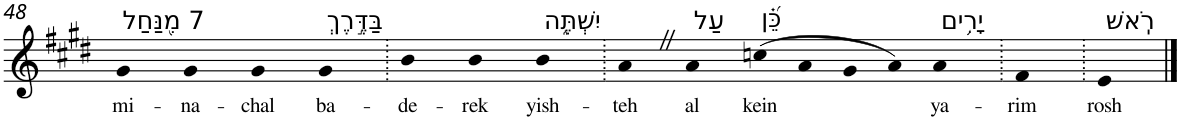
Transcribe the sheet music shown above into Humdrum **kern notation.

**kern	**text
*part1	*part1
*staff1	*staff1
*I"Piano	*
*I'Pno	*
!!LO:PB:g=z
*clefG2	*
*k[f#c#g#d#]	*
*E:	*
=48	=48
!LO:TX:a:t=7 מִ֭נַּחַל	!
!	!LO:LY:b
4g#	mi-
!	!LO:LY:b
4g#	-na-
!	!LO:LY:b
4g#	-chal
!LO:TX:a:t=בַּדֶּ֣רֶךְ	!
!	!LO:LY:b
4g#	ba-
=49.	=49.
!	!LO:LY:b
4b	-de-
!	!LO:LY:b
4b	-rek
!LO:TX:a:t=יִשְׁתֶּ֑ה	!
!	!LO:LY:b
4b	yish-
=50.	=50.
!	!LO:LY:b
4aZ	-teh
!LO:TX:a:t=עַל	!
!	!LO:LY:b
4a	al
!LO:TX:a:t=כֵּ֝֗ן	!
!	!LO:LY:b
(>8ccn	kein
8a	.
8g#	.
8a)	.
!LO:TX:a:t=יָרִ֥ים	!
!	!LO:LY:b
4a	ya-
=51.	=51.
!	!LO:LY:b
4f#	-rim
=52.	=52.
!LO:TX:a:t=רֹֽאשׁ	!
!	!LO:LY:b
4e	rosh
==	==
*-	*-
